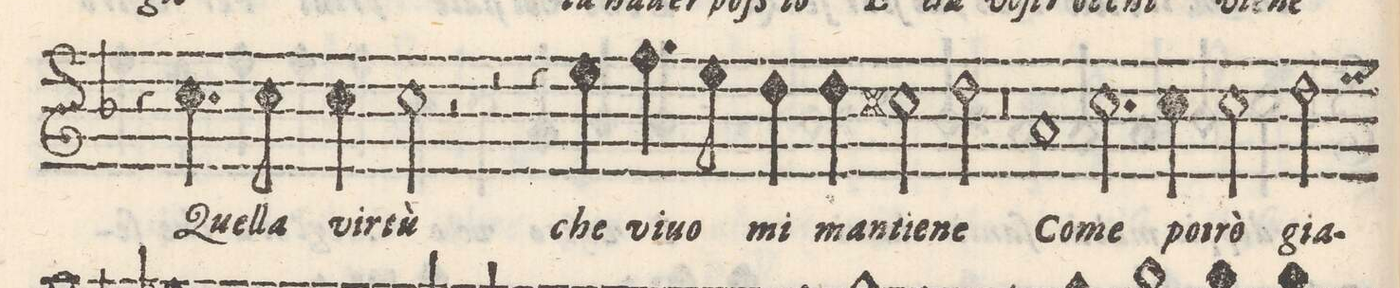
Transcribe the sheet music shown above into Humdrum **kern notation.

**kern	**text
*I"CANTO	*
*clefG2	*
*k[b-]	*
*met(C)	*
*M2/1	*
4r	.
4.cc\	Quel-
8cc\	-la
4cc\	vir-
=9-	=9-
2cc\	-tù
2r	.
2r	.
4r	.
4ee\	che
=10-	=10-
4.ff\	vi-
8ee\	-uo
4dd\	mi
4dd\	man-
2cc#X\	-tie-
2dd\	-ne
=11-	=11-
0r	.
=12-	=12-
1a	Co-
2.ccny\	-me
4cc\	pot-
=13-	=13-
2cc\	-rò
2dd\	gia-
*-	*-
